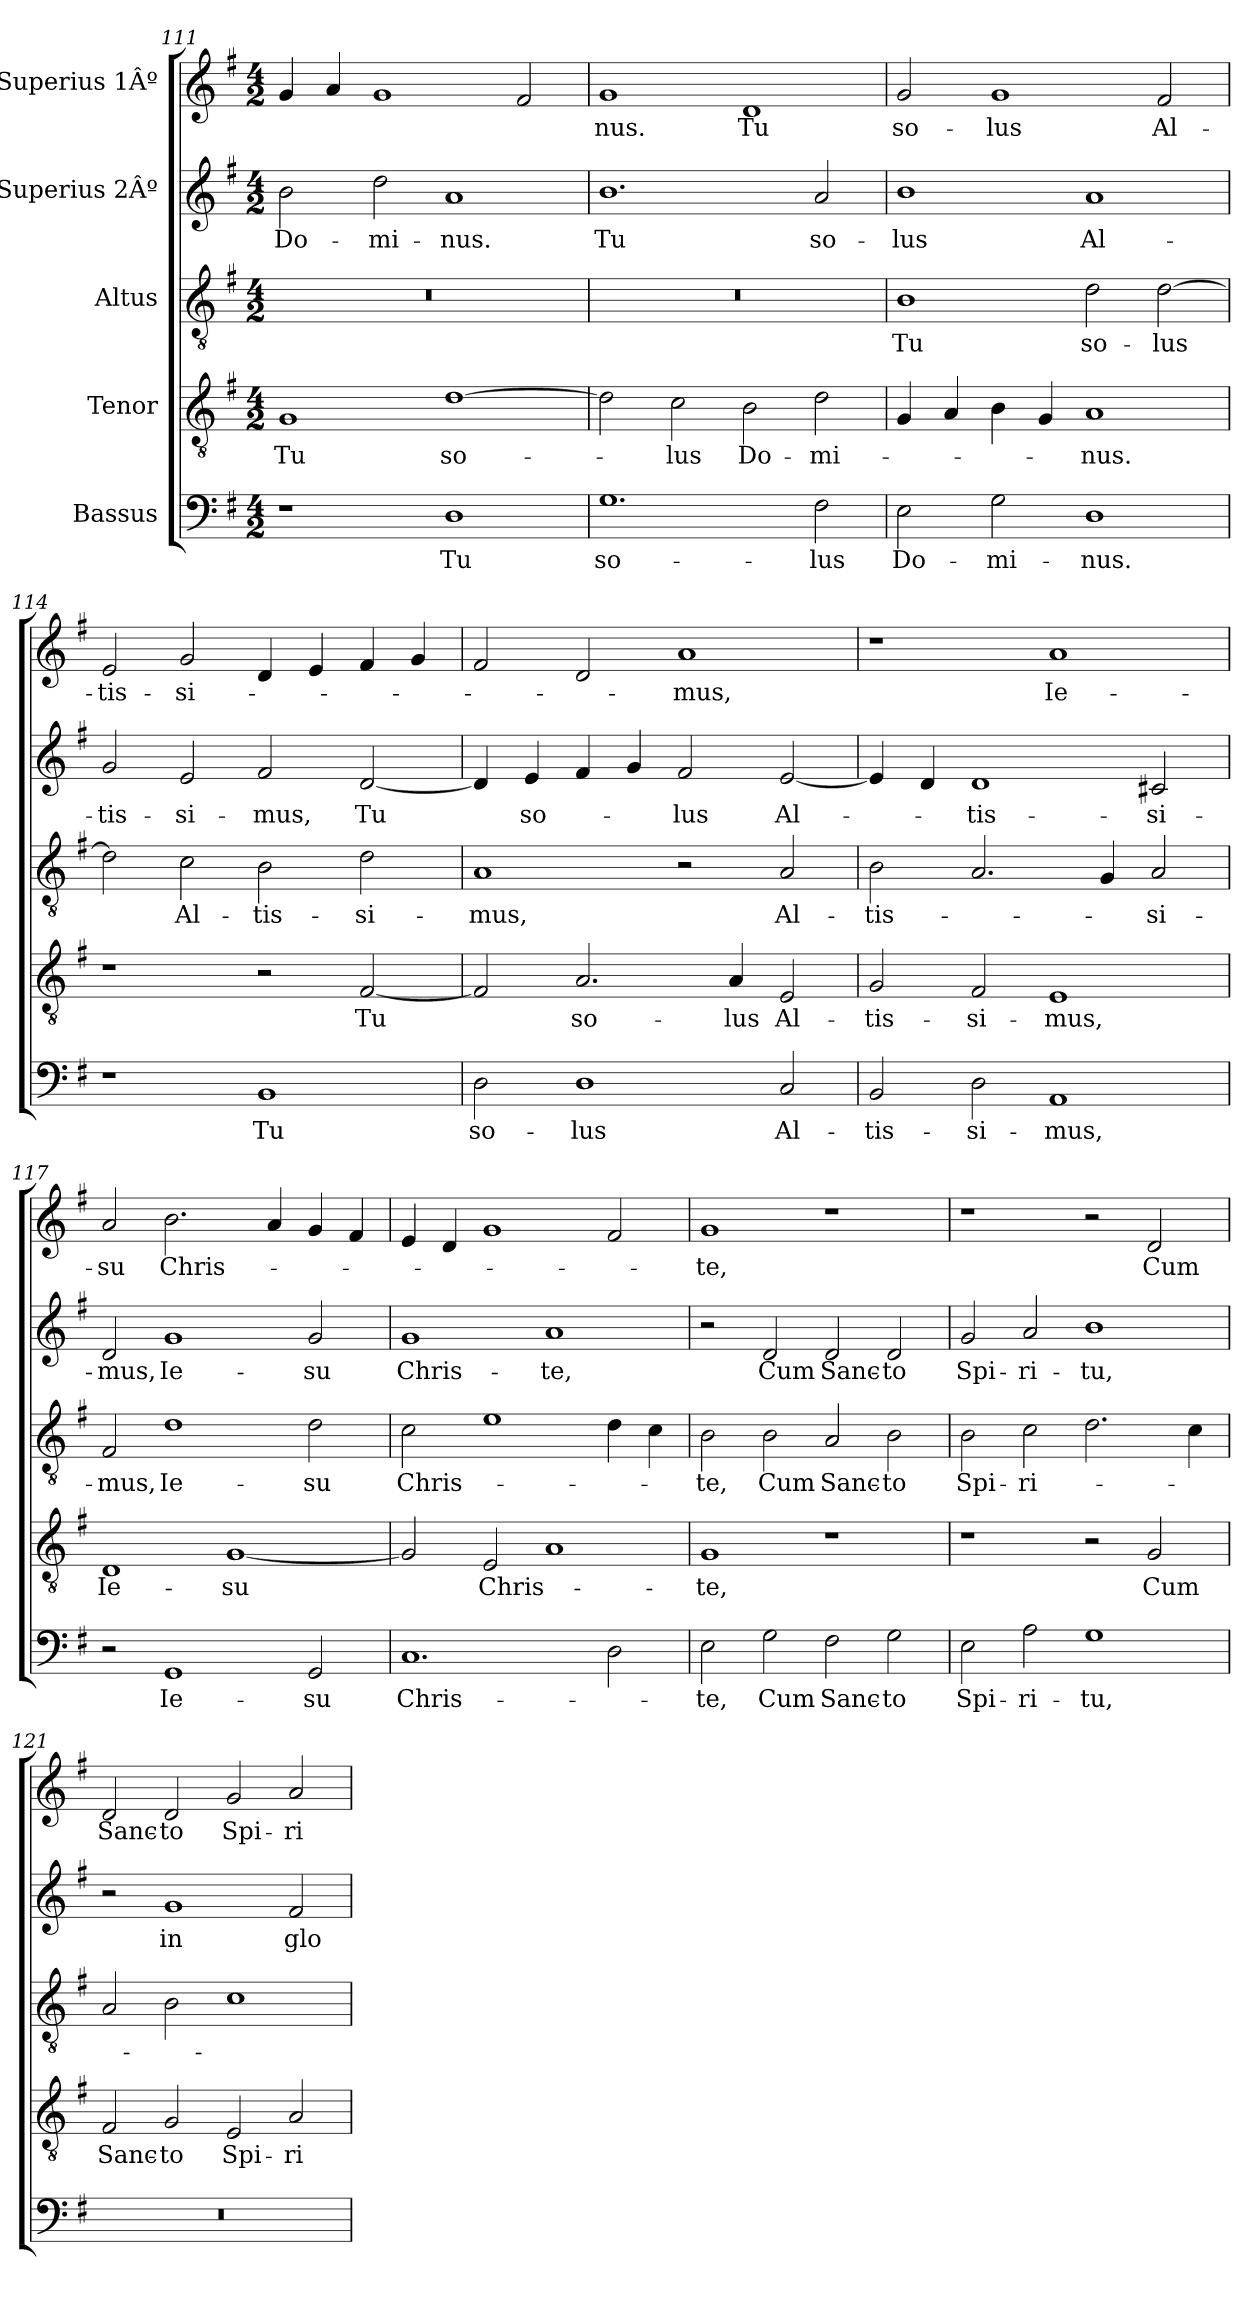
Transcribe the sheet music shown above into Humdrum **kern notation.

**kern	**text	**kern	**text	**kern	**text	**kern	**text	**kern	**text
*part5	*part5	*part4	*part4	*part3	*part3	*part2	*part2	*part1	*part1
*staff5	*staff5	*staff4	*staff4	*staff3	*staff3	*staff2	*staff2	*staff1	*staff1
*I"Bassus	*	*I"Tenor	*	*I"Altus	*	*I"Superius 2Âº	*	*I"Superius 1Âº	*
*clefF4	*	*clefGv2	*	*clefGv2	*	*clefG2	*	*clefG2	*
*k[f#]	*	*k[f#]	*	*k[f#]	*	*k[f#]	*	*k[f#]	*
*M4/2	*	*M4/2	*	*M4/2	*	*M4/2	*	*M4/2	*
=111	=111	=111	=111	=111	=111	=111	=111	=111	=111
1r	.	1G/	Tu	0r	.	2b\	Do-	4g/	.
.	.	.	.	.	.	.	.	4a/	.
.	.	.	.	.	.	2dd\	-mi-	1g/	.
1D\	Tu	[1d\	so-	.	.	1a/	-nus.	.	.
.	.	.	.	.	.	.	.	2f#/	.
=112	=112	=112	=112	=112	=112	=112	=112	=112	=112
1.G\	so-	2d\]	.	0r	.	1.b\	Tu	1g/	-nus.
.	.	2c\	-lus	.	.	.	.	.	.
.	.	2B\	Do-	.	.	.	.	1d/	Tu
2F#\	-lus	2d\	-mi-	.	.	2a/	so-	.	.
=113	=113	=113	=113	=113	=113	=113	=113	=113	=113
2E\	Do-	4G/	.	1B\	Tu	1b\	-lus	2g/	so-
.	.	4A/	.	.	.	.	.	.	.
2G\	-mi-	4B\	.	.	.	.	.	1g/	-lus
.	.	4G/	.	.	.	.	.	.	.
1D\	-nus.	1A/	-nus.	2d\	so-	1a/	Al-	.	.
.	.	.	.	[2d\	-lus	.	.	2f#/	Al-
=114	=114	=114	=114	=114	=114	=114	=114	=114	=114
1r	.	1r	.	2d\]	.	2g/	-tis-	2e/	-tis-
.	.	.	.	2c\	Al-	2e/	-si-	2g/	-si-
1BB/	Tu	2r	.	2B\	-tis-	2f#/	-mus,	4d/	.
.	.	.	.	.	.	.	.	4e/	.
.	.	[2F#/	Tu	2d\	-si-	[2d/	Tu	4f#/	.
.	.	.	.	.	.	.	.	4g/	.
=115	=115	=115	=115	=115	=115	=115	=115	=115	=115
2D\	so-	2F#/]	.	1A/	-mus,	4d/]	.	2f#/	.
.	.	.	.	.	.	4e/	so-	.	.
1D\	-lus	2.A/	so-	.	.	4f#/	.	2d/	.
.	.	.	.	.	.	4g/	.	.	.
.	.	.	.	2r	.	2f#/	-lus	1a/	-mus,
.	.	4A/	-lus	.	.	.	.	.	.
2C/	Al-	2E/	Al-	2A/	Al-	[2e/	Al-	.	.
=116	=116	=116	=116	=116	=116	=116	=116	=116	=116
2BB/	-tis-	2G/	-tis-	2B\	-tis-	4e/]	.	1r	.
.	.	.	.	.	.	4d/	.	.	.
2D\	-si-	2F#/	-si-	2.A/	.	1d/	-tis-	.	.
1AA/	-mus,	1E/	-mus,	.	.	.	.	1a/	Ie-
.	.	.	.	4G/	.	.	.	.	.
.	.	.	.	2A/	-si-	2c#X/	-si-	.	.
=117	=117	=117	=117	=117	=117	=117	=117	=117	=117
2r	.	1D/	Ie-	2F#/	-mus,	2d/	-mus,	2a/	-su
1GG/	Ie-	.	.	1d\	Ie-	1g/	Ie-	2.b\	Chris-
.	.	[1G/	-su	.	.	.	.	.	.
.	.	.	.	.	.	.	.	4a/	.
2GG/	-su	.	.	2d\	-su	2g/	-su	4g/	.
.	.	.	.	.	.	.	.	4f#/	.
=118	=118	=118	=118	=118	=118	=118	=118	=118	=118
1.C/	Chris-	2G/]	.	2c\	Chris-	1g/	Chris-	4e/	.
.	.	.	.	.	.	.	.	4d/	.
.	.	2E/	Chris-	1e\	.	.	.	1g/	.
.	.	1A/	.	.	.	1a/	-te,	.	.
2D\	.	.	.	4d\	.	.	.	2f#/	.
.	.	.	.	4c\	.	.	.	.	.
=119	=119	=119	=119	=119	=119	=119	=119	=119	=119
2E\	-te,	1G/	-te,	2B\	-te,	2r	.	1g/	-te,
2G\	Cum	.	.	2B\	Cum	2d/	Cum	.	.
2F#\	Sanc-	1r	.	2A/	Sanc-	2d/	Sanc-	1r	.
2G\	-to	.	.	2B\	-to	2d/	-to	.	.
=120	=120	=120	=120	=120	=120	=120	=120	=120	=120
2E\	Spi-	1r	.	2B\	Spi-	2g/	Spi-	1r	.
2A\	-ri-	.	.	2c\	-ri-	2a/	-ri-	.	.
1G\	-tu,	2r	.	2.d\	.	1b\	-tu,	2r	.
.	.	2G/	Cum	.	.	.	.	2d/	Cum
.	.	.	.	4c\	.	.	.	.	.
=121	=121	=121	=121	=121	=121	=121	=121	=121	=121
0r	.	2F#/	Sanc-	2A/	.	2r	.	2d/	Sanc-
.	.	2G/	-to	2B\	.	1g/	in	2d/	-to
.	.	2E/	Spi-	1c\	.	.	.	2g/	Spi-
.	.	2A/	-ri-	.	.	2f#/	glo-	2a/	-ri-
=	=	=	=	=	=	=	=	=	=
*-	*-	*-	*-	*-	*-	*-	*-	*-	*-
